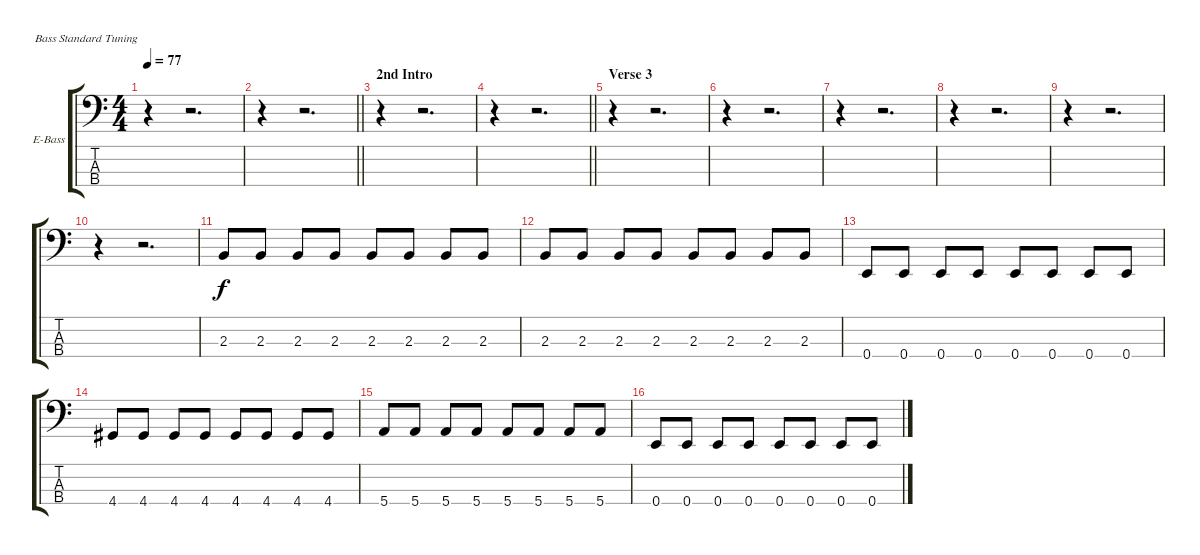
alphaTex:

\bracketExtendMode groupsimilarinstruments
\firstSystemTrackNameOrientation horizontal
\otherSystemsTrackNameOrientation horizontal
\track ("Bass" "E-Bass") {instrument electricbasspick}
\staff {score tabs}
\tuning (G2 D2 A1 E1)
\ts (4 4)
\tempo 77
\clef f4
\ks c
r.4{dy f} r.2{d} |
\barLineRight lightlight
r.4 r.2{d} |
\section ("" "2nd Intro")
r.4 r.2{d} |
\barLineRight lightlight
r.4 r.2{d} |
\section ("" "Verse 3")
r.4 r.2{d} |
r.4 r.2{d} |
r.4 r.2{d} |
r.4 r.2{d} |
r.4 r.2{d} |
r.4 r.2{d} |
2.3.8 2.3.8 2.3.8 2.3.8 2.3.8 2.3.8 2.3.8 2.3.8 |
2.3.8 2.3.8 2.3.8 2.3.8 2.3.8 2.3.8 2.3.8 2.3.8 |
0.4.8 0.4.8 0.4.8 0.4.8 0.4.8 0.4.8 0.4.8 0.4.8 |
4.4.8 4.4.8 4.4.8 4.4.8 4.4.8 4.4.8 4.4.8 4.4.8 |
5.4.8 5.4.8 5.4.8 5.4.8 5.4.8 5.4.8 5.4.8 5.4.8 |
0.4.8 0.4.8 0.4.8 0.4.8 0.4.8 0.4.8 0.4.8 0.4.8
